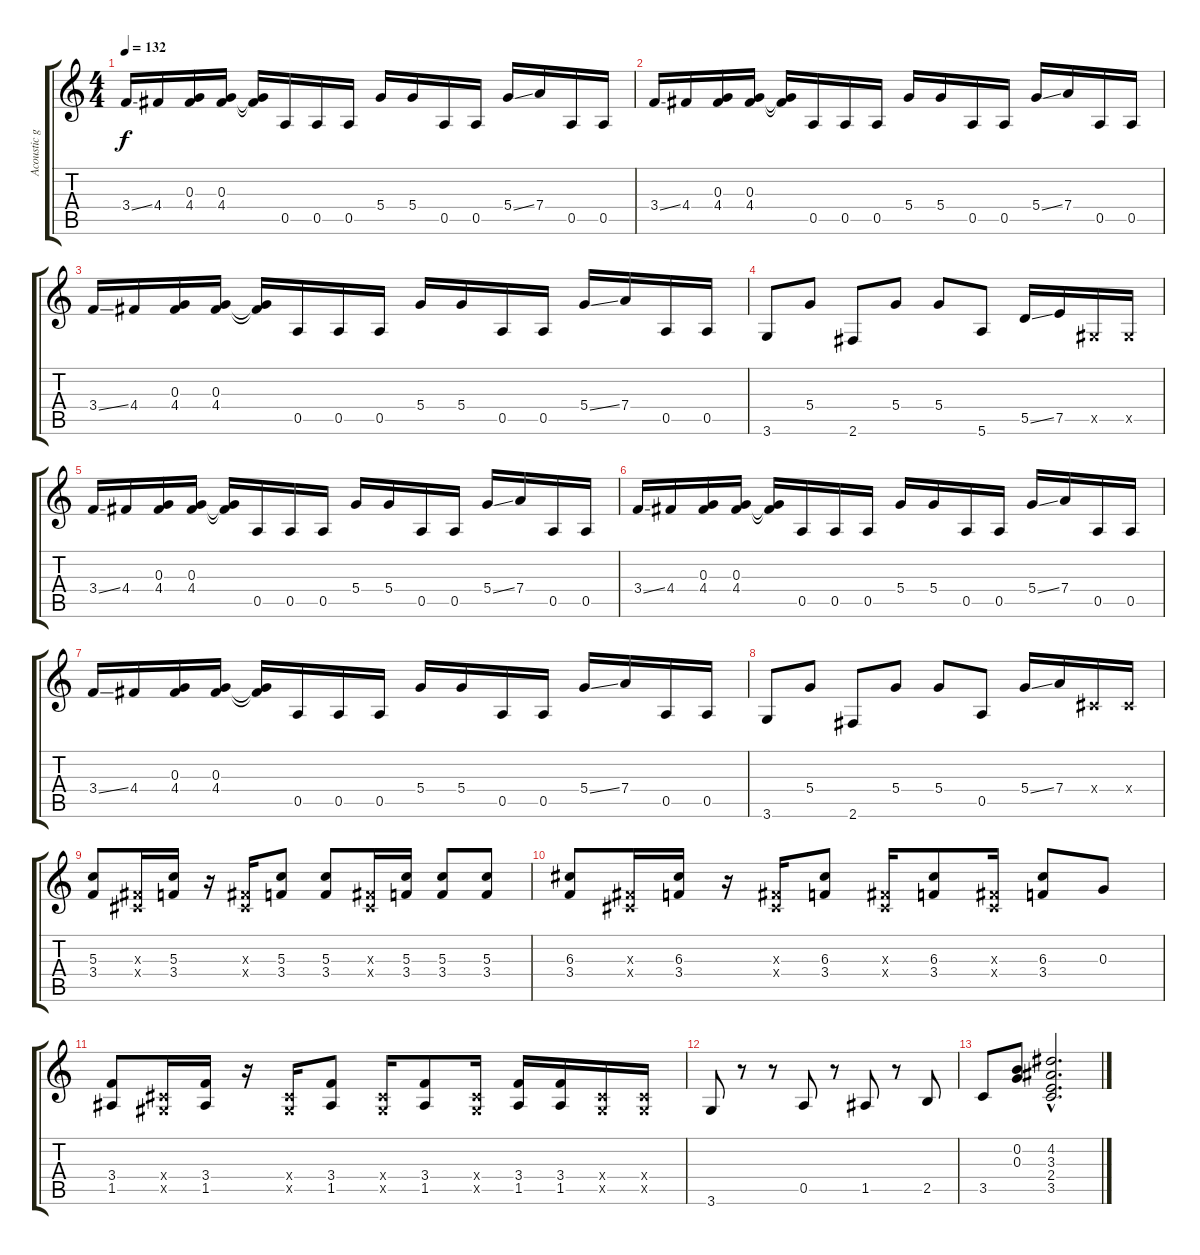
\track ("Acoustic guitar" "Acoustic g") {instrument acousticguitarnylon}
\staff {score tabs}
\tuning (E4 B3 G3 D3 A2 E2) {hide}
\ts (4 4)
\tempo 132
\clef g2
\ks c
3.4{ss}.16{dy f instrument acousticguitarnylon} 4.4.16 (0.3 4.4).16 (0.3 4.4).16 (0.3{t} 4.4{t}).16 0.5.16 0.5.16 0.5.16 5.4.16 5.4.16 0.5.16 0.5.16 5.4{ss}.16 7.4.16 0.5.16 0.5.16 |
3.4{ss}.16 4.4.16 (0.3 4.4).16 (0.3 4.4).16 (0.3{t} 4.4{t}).16 0.5.16 0.5.16 0.5.16 5.4.16 5.4.16 0.5.16 0.5.16 5.4{ss}.16 7.4.16 0.5.16 0.5.16 |
3.4{ss}.16 4.4.16 (0.3 4.4).16 (0.3 4.4).16 (0.3{t} 4.4{t}).16 0.5.16 0.5.16 0.5.16 5.4.16 5.4.16 0.5.16 0.5.16 5.4{ss}.16 7.4.16 0.5.16 0.5.16 |
3.6.8 5.4.8 2.6.8 5.4.8 5.4.8 5.6.8 5.5{ss}.16 7.5.16 -1.5{x}.16 -1.5{x}.16 |
3.4{ss}.16 4.4.16 (0.3 4.4).16 (0.3 4.4).16 (0.3{t} 4.4{t}).16 0.5.16 0.5.16 0.5.16 5.4.16 5.4.16 0.5.16 0.5.16 5.4{ss}.16 7.4.16 0.5.16 0.5.16 |
3.4{ss}.16 4.4.16 (0.3 4.4).16 (0.3 4.4).16 (0.3{t} 4.4{t}).16 0.5.16 0.5.16 0.5.16 5.4.16 5.4.16 0.5.16 0.5.16 5.4{ss}.16 7.4.16 0.5.16 0.5.16 |
3.4{ss}.16 4.4.16 (0.3 4.4).16 (0.3 4.4).16 (0.3{t} 4.4{t}).16 0.5.16 0.5.16 0.5.16 5.4.16 5.4.16 0.5.16 0.5.16 5.4{ss}.16 7.4.16 0.5.16 0.5.16 |
3.6.8 5.4.8 2.6.8 5.4.8 5.4.8 0.5.8 5.4{ss}.16 7.4.16 -1.4{x}.16 -1.4{x}.16 |
(5.3 3.4).8 (-1.3{x} -1.4{x}).16 (5.3 3.4).16 r.16 (-1.3{x} -1.4{x}).16 (5.3 3.4).8 (5.3 3.4).8 (-1.3{x} -1.4{x}).16 (5.3 3.4).16 (5.3 3.4).8 (5.3 3.4).8 |
(6.3 3.4).8 (-1.3{x} -1.4{x}).16 (6.3 3.4).16 r.16 (-1.3{x} -1.4{x}).16 (6.3 3.4).8 (-1.3{x} -1.4{x}).16 (6.3 3.4).8 (-1.3{x} -1.4{x}).16 (6.3 3.4).8 0.3.8 |
(3.4 1.5).8 (-1.4{x} -1.5{x}).16 (3.4 1.5).16 r.16 (-1.4{x} -1.5{x}).16 (3.4 1.5).8 (-1.4{x} -1.5{x}).16 (3.4 1.5).8 (-1.4{x} -1.5{x}).16 (3.4 1.5).16 (3.4 1.5).16 (-1.4{x} -1.5{x}).16 (-1.4{x} -1.5{x}).16 |
3.6.8 r.8 r.8 0.5.8 r.8 1.5.8 r.8 2.5.8 |
3.5.8 (0.2 0.3).8 (4.2{hac} 3.3{hac} 2.4{hac} 3.5{hac}).2{d}
